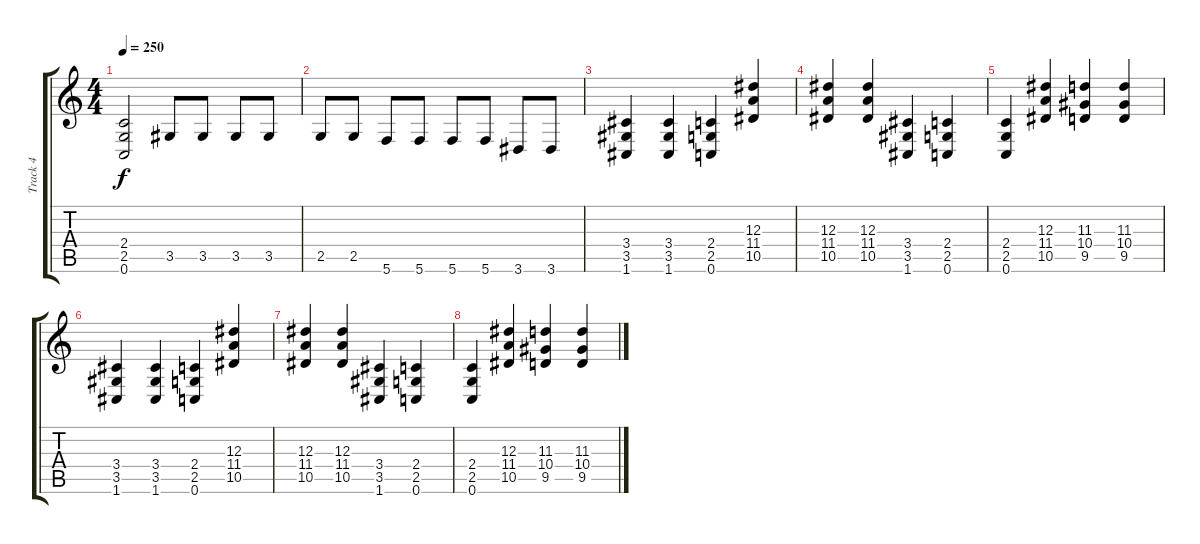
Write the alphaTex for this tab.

\track ("Track 4" "Track 4") {instrument distortionguitar}
\staff {score tabs}
\tuning (C4 G3 Eb3 Bb2 F2 C2) {hide}
\ts (4 4)
\tempo 250
\clef g2
\ks c
(2.4{t} 2.5{t} 0.6{t}).2{dy f} 3.5.8 3.5.8 3.5.8 3.5.8 |
2.5.8 2.5.8 5.6.8 5.6.8 5.6.8 5.6.8 3.6.8 3.6.8 |
(3.4 3.5 1.6).4 (3.4 3.5 1.6).4 (2.4 2.5 0.6).4 (12.3 11.4 10.5).4 |
(12.3 11.4 10.5).4 (12.3 11.4 10.5).4 (3.4 3.5 1.6).4 (2.4 2.5 0.6).4 |
(2.4 2.5 0.6).4 (12.3 11.4 10.5).4 (11.3 10.4 9.5).4 (11.3 10.4 9.5).4 |
(3.4 3.5 1.6).4 (3.4 3.5 1.6).4 (2.4 2.5 0.6).4 (12.3 11.4 10.5).4 |
(12.3 11.4 10.5).4 (12.3 11.4 10.5).4 (3.4 3.5 1.6).4 (2.4 2.5 0.6).4 |
(2.4 2.5 0.6).4 (12.3 11.4 10.5).4 (11.3 10.4 9.5).4 (11.3 10.4 9.5).4
